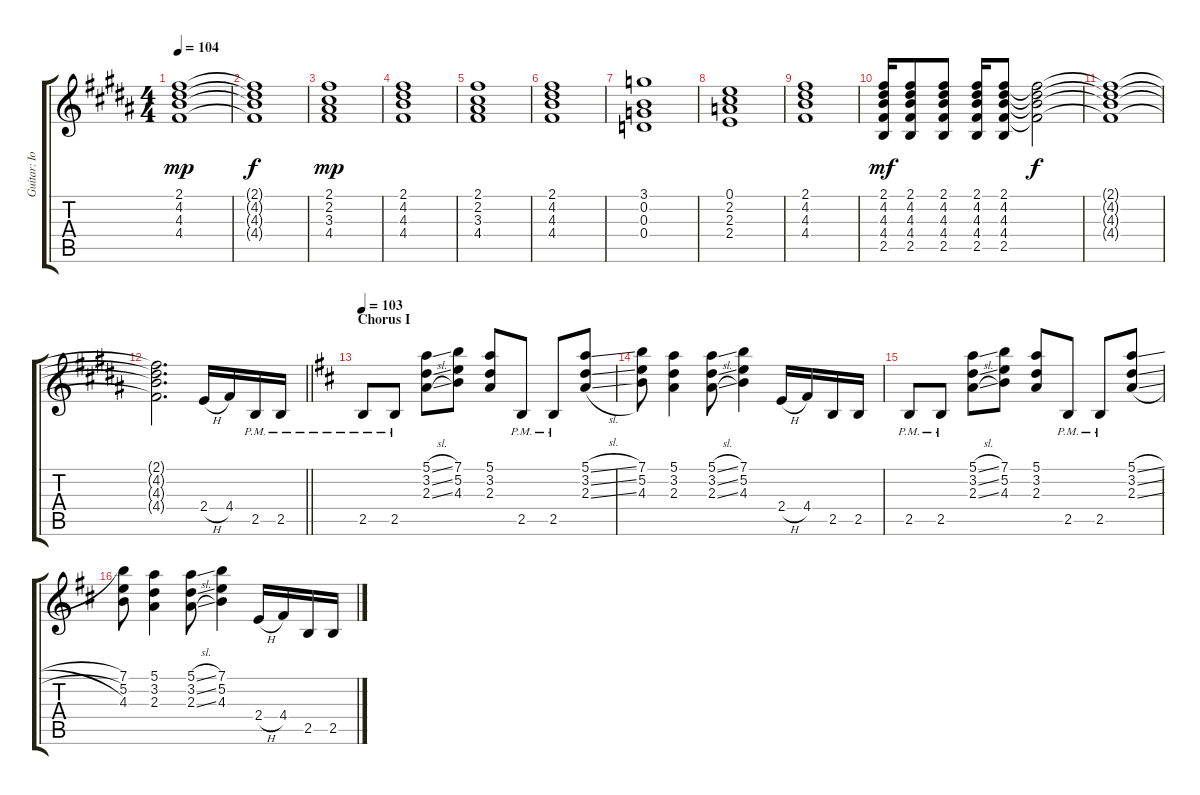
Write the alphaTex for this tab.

\track ("Guitar: Iommi" "Guitar: Io") {instrument distortionguitar}
\staff {score tabs}
\tuning (E4 B3 G3 D3 A2 E2) {hide}
\ts (4 4)
\tempo 104
\clef g2
\ks b
(2.1 4.2 4.3 4.4).1{dy mp} |
(2.1{t} 4.2{t} 4.3{t} 4.4{t}).1{dy f} |
(2.1 2.2 3.3 4.4).1{dy mp} |
(2.1 4.2 4.3 4.4).1 |
(2.1 2.2 3.3 4.4).1 |
(2.1 4.2 4.3 4.4).1 |
(3.1 0.2 0.3 0.4).1 |
(0.1 2.2 2.3 2.4).1 |
(2.1 4.2 4.3 4.4).1 |
(2.1 4.2 4.3 4.4 2.5).16{dy mf} (2.1 4.2 4.3 4.4 2.5).8 (2.1 4.2 4.3 4.4 2.5).8 (2.1 4.2 4.3 4.4 2.5).16 (2.1 4.2 4.3 4.4 2.5).8 (2.1{t} 4.2{t} 4.3{t} 4.4{t}).2{dy f} |
(2.1{t} 4.2{t} 4.3{t} 4.4{t}).1 |
\barLineRight lightlight
(2.1{t} 4.2{t} 4.3{t} 4.4{t}).2{d} 2.4{h}.16 4.4.16 2.5{pm}.16 2.5{pm}.16 |
\section ("" "Chorus I")
\tempo 103
\ks d
2.5{pm}.8 2.5{pm}.8 (5.1{sl} 3.2{sl} 2.3{sl}).8 (7.1 5.2 4.3).8 (5.1 3.2 2.3).8 2.5{pm}.8 2.5{pm}.8 (5.1{sl} 3.2{sl} 2.3{sl}).8 |
(7.1 5.2 4.3).8 (5.1 3.2 2.3).4 (5.1{sl} 3.2{sl} 2.3{sl}).8 (7.1 5.2 4.3).4 2.4{h}.16 4.4.16 2.5.16 2.5.16 |
2.5{pm}.8 2.5{pm}.8 (5.1{sl} 3.2{sl} 2.3{sl}).8 (7.1 5.2 4.3).8 (5.1 3.2 2.3).8 2.5{pm}.8 2.5{pm}.8 (5.1{sl} 3.2{sl} 2.3{sl}).8 |
(7.1 5.2 4.3).8 (5.1 3.2 2.3).4 (5.1{sl} 3.2{sl} 2.3{sl}).8 (7.1 5.2 4.3).4 2.4{h}.16 4.4.16 2.5.16 2.5.16
